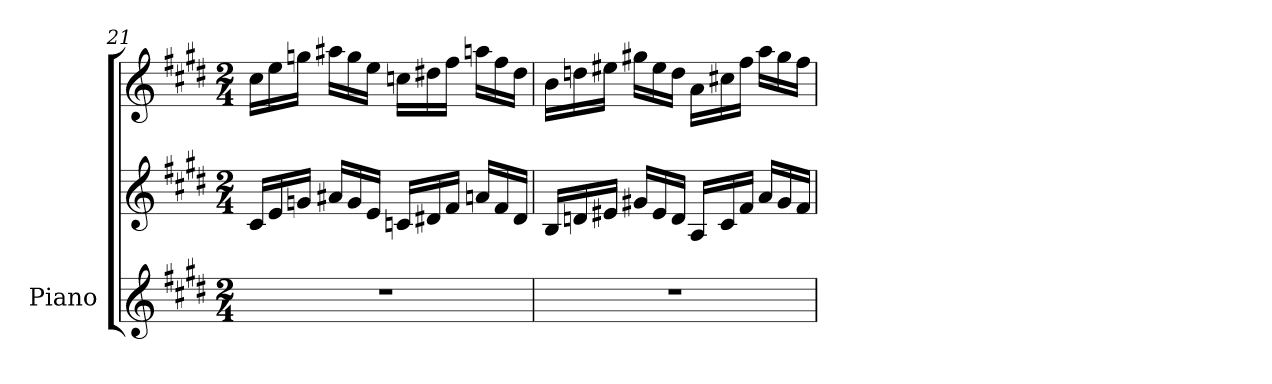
**kern	**kern	**kern
*part1	*part1	*part1
*staff3	*staff2	*staff1
*I"Piano	*	*
*I'Pno	*	*
!!LO:LB:g=z
*clefG2	*clefG2	*clefG2
*k[f#c#g#d#]	*k[f#c#g#d#]	*k[f#c#g#d#]
*M2/4	*M2/4	*M2/4
*	*Xtuplet	*Xtuplet
=21	=21	=21
2r	24c#/LL	24cc#\LL
.	24e/	24ee\
.	24gn/JJ	24ggn\JJ
.	24a#X/LL	24aa#X\LL
.	24g/	24gg\
.	24e/JJ	24ee\JJ
.	24cn/LL	24ccn\LL
.	24d#X/	24dd#X\
.	24f#/JJ	24ff#\JJ
.	24an/LL	24aan\LL
.	24f#/	24ff#\
.	24d#/JJ	24dd#\JJ
=22	=22	=22
2r	24B/LL	24b\LL
.	24dn/	24ddn\
.	24e#X/JJ	24ee#X\JJ
.	24g#X/LL	24gg#X\LL
.	24e#/	24ee#\
.	24d/JJ	24dd\JJ
.	24A/LL	24a\LL
.	24c#/	24cc#X\
.	24f#/JJ	24ff#\JJ
.	24a/LL	24aa\LL
.	24g#/	24gg#\
.	24f#/JJ	24ff#\JJ
=	=	=
*-	*-	*-
